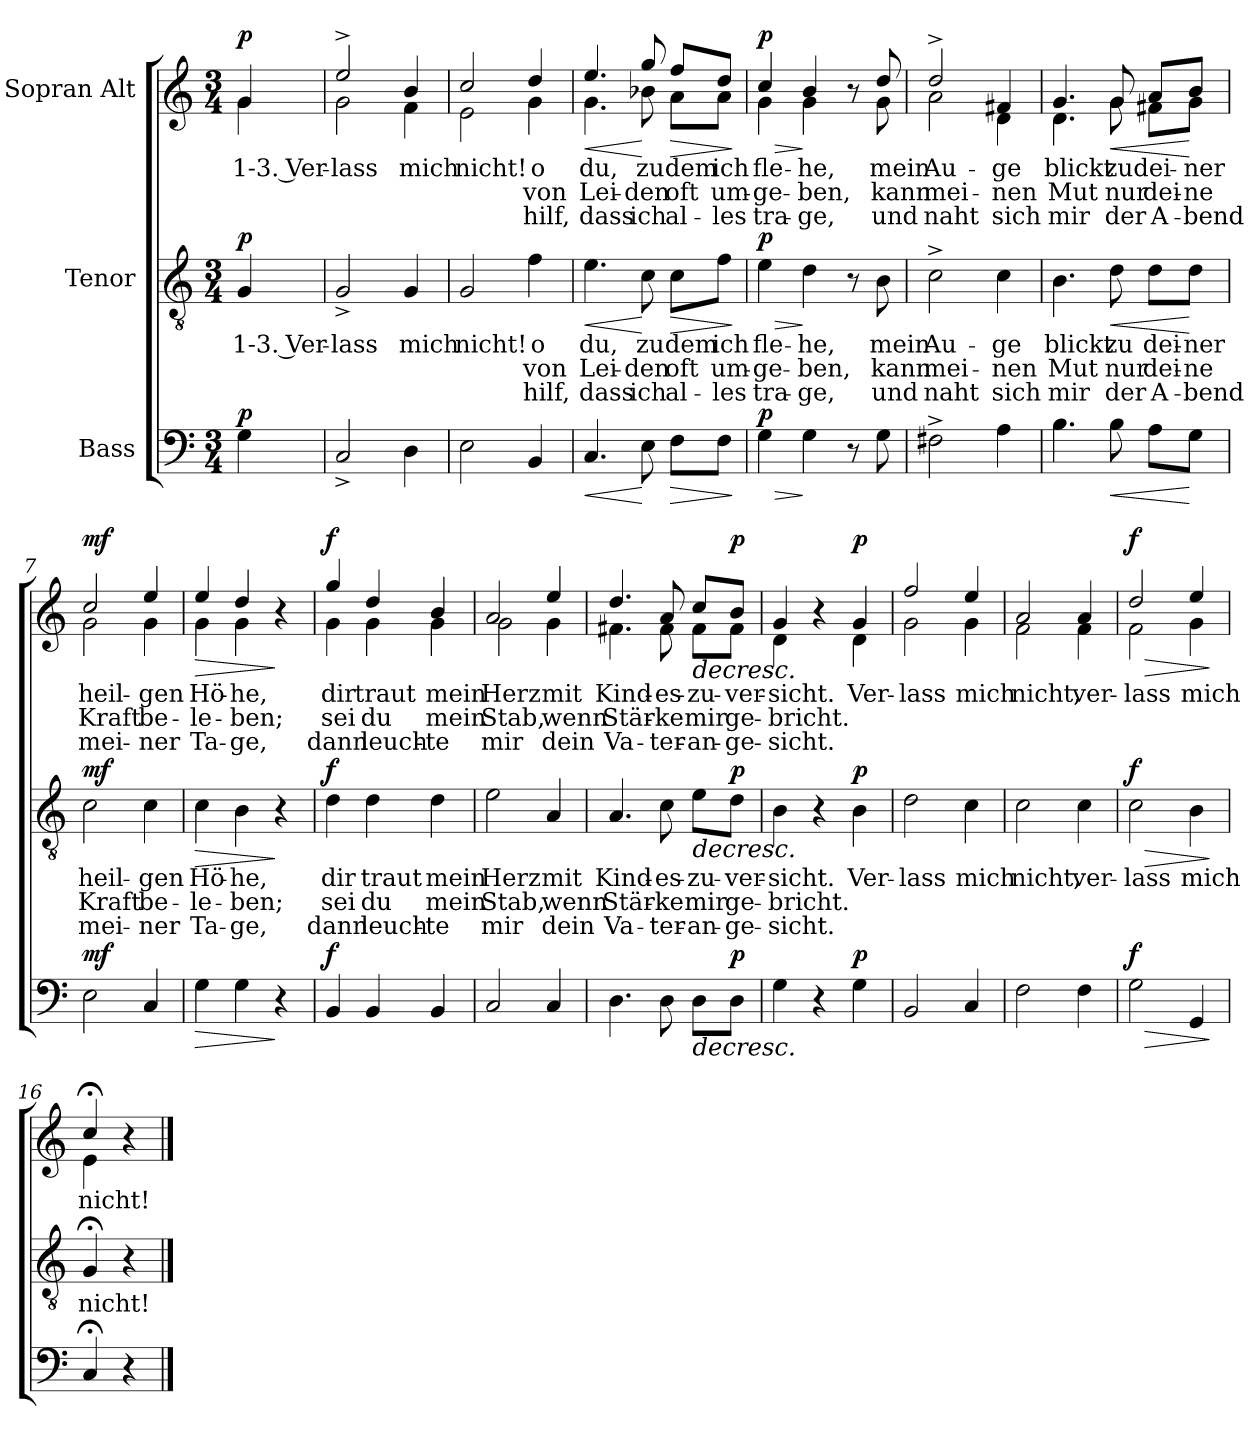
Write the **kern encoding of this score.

**kern	**dynam	**kern	**text	**text	**text	**dynam	**kern	**text	**text	**text	**dynam
*part3	*part3	*part2	*part2	*part2	*part2	*part2	*part1	*part1	*part1	*part1	*part1
*staff3	*staff3	*staff2	*staff2	*staff2	*staff2	*staff2	*staff1	*staff1	*staff1	*staff1	*staff1
*I"Bass	*	*I"Tenor	*	*	*	*	*I"Sopran Alt	*	*	*	*
*clefF4	*	*clefGv2	*	*	*	*	*clefG2	*	*	*	*
*k[]	*	*k[]	*	*	*	*	*k[]	*	*	*	*
*M3/4	*	*M3/4	*	*	*	*	*M3/4	*	*	*	*
=	=	=	=	=	=	=	=	=	=	=	=
!	!	!	!	!	!	!	!LO:TX:a:B:t=Etwas langsam	!	!	!	!
!	!LO:DY:a	!	!LO:LY:b	!	!	!LO:DY:a	!	!LO:LY:b	!	!	!LO:DY:a
*	*	*	*	*	*	*	*^	*	*	*	*
4G\	p	4G/	1-3. Ver-	.	.	p	4g/	4g\	1-3. Ver-	.	.	p
=1	=1	=1	=1	=1	=1	=1	=1	=1	=1	=1	=1	=1
!	!	!	!LO:LY:b	!	!	!	!	!	!LO:LY:b	!	!	!
2C^/	.	2G^/	-lass	.	.	.	2ee^/	2g\	-lass	.	.	.
!	!	!	!LO:LY:b	!	!	!	!	!	!LO:LY:b	!	!	!
4D\	.	4G/	mich	.	.	.	4b/	4f\	mich	.	.	.
=2	=2	=2	=2	=2	=2	=2	=2	=2	=2	=2	=2	=2
!	!	!	!LO:LY:b	!	!	!	!	!	!LO:LY:b	!	!	!
2E\	.	2G/	nicht!	.	.	.	2cc/	2e\	nicht!	.	.	.
!	!	!	!LO:LY:b	!LO:LY:b	!LO:LY:b	!	!	!	!LO:LY:b	!LO:LY:b	!LO:LY:b	!
4BB/	.	4f\	o	von	hilf,	.	4dd/	4g\	o	von	hilf,	.
=3	=3	=3	=3	=3	=3	=3	=3	=3	=3	=3	=3	=3
!	!LO:HP:b	!	!LO:LY:b	!LO:LY:b	!LO:LY:b	!LO:HP:b	!	!	!LO:LY:b	!LO:LY:b	!LO:LY:b	!LO:HP:b
4.C/	<	4.e\	du,	Lei-	dass	<	4.ee/	4.g\	du,	Lei-	dass	<
!	!	!	!LO:LY:b	!LO:LY:b	!LO:LY:b	!	!	!	!LO:LY:b	!LO:LY:b	!LO:LY:b	!
8E\	[	8c\	zu	-den	ich	[	8gg/	8b-X\	zu	-den	ich	[
!	!LO:HP:b	!	!LO:LY:b	!LO:LY:b	!LO:LY:b	!LO:HP:b	!	!	!LO:LY:b	!LO:LY:b	!LO:LY:b	!LO:HP:b
8F\L	>	8c\L	dem	oft	al-	>	8ff/L	8a\L	dem	oft	al-	>
!	!	!	!LO:LY:b	!LO:LY:b	!LO:LY:b	!	!	!	!LO:LY:b	!LO:LY:b	!LO:LY:b	!
8F\J	.	8f\J	ich	um-	-les	.	8dd/J	8a\J	ich	um-	-les	.
*	*	*	*	*	*	*	*v	*v	*	*	*	*
.	]	.	.	.	.	]	.	.	.	.	]
=4	=4	=4	=4	=4	=4	=4	=4	=4	=4	=4	=4
!	!LO:HP:b	!	!LO:LY:b	!LO:LY:b	!LO:LY:b	!LO:HP:b	!	!LO:LY:b	!LO:LY:b	!LO:LY:b	!LO:HP:b
*	*	*	*	*	*	*	*^	*	*	*	*
!	!LO:DY:n=1:a	!	!	!	!	!LO:DY:n=1:a	!	!	!	!	!	!LO:DY:n=1:a
4G\	> p	4e\	fle-	-ge-	tra-	> p	4cc/	4g\	fle-	-ge-	tra-	> p
!	!	!	!LO:LY:b	!LO:LY:b	!LO:LY:b	!	!	!	!LO:LY:b	!LO:LY:b	!LO:LY:b	!
4G\	]	4d\	-he,	-ben,	-ge,	]	4b/	4g\	-he,	-ben,	-ge,	]
8r	.	8r	.	.	.	.	8r	8ryy	.	.	.	.
!	!	!	!LO:LY:b	!LO:LY:b	!LO:LY:b	!	!	!	!LO:LY:b	!LO:LY:b	!LO:LY:b	!
8G\	.	8B\	mein	kann	und	.	8dd/	8g\	mein	kann	und	.
!!LO:LB:g=z	!!
=5	=5	=5	=5	=5	=5	=5	=5	=5	=5	=5	=5	=5
!	!	!	!LO:LY:b	!LO:LY:b	!LO:LY:b	!	!	!	!LO:LY:b	!LO:LY:b	!LO:LY:b	!
2F#X^\	.	2c^\	Au-	mei-	naht	.	2dd^/	2a\	Au-	mei-	naht	.
!	!	!	!LO:LY:b	!LO:LY:b	!LO:LY:b	!	!	!	!LO:LY:b	!LO:LY:b	!LO:LY:b	!
4A\	.	4c\	-ge	-nen	sich	.	4f#X/	4d\	-ge	-nen	sich	.
=6	=6	=6	=6	=6	=6	=6	=6	=6	=6	=6	=6	=6
!	!	!	!LO:LY:b	!LO:LY:b	!LO:LY:b	!	!	!	!LO:LY:b	!LO:LY:b	!LO:LY:b	!
4.B\	.	4.B\	blickt	Mut	mir	.	4.g/	4.d\	blickt	Mut	mir	.
!	!LO:HP:b	!	!LO:LY:b	!LO:LY:b	!LO:LY:b	!LO:HP:b	!	!	!LO:LY:b	!LO:LY:b	!LO:LY:b	!LO:HP:b
8B\	<	8d\	zu	nur	der	<	8g/	8g\	zu	nur	der	<
!	!	!	!LO:LY:b	!LO:LY:b	!LO:LY:b	!	!	!	!LO:LY:b	!LO:LY:b	!LO:LY:b	!
8A\L	.	8d\L	dei-	dei-	A-	.	8a/L	8f#X\L	dei-	dei-	A-	.
!	!	!	!LO:LY:b	!LO:LY:b	!LO:LY:b	!	!	!	!LO:LY:b	!LO:LY:b	!LO:LY:b	!
8G\J	[	8d\J	-ner	-ne	-bend	[	8b/J	8g\J	-ner	-ne	-bend	[
=7	=7	=7	=7	=7	=7	=7	=7	=7	=7	=7	=7	=7
!	!LO:DY:a	!	!LO:LY:b	!LO:LY:b	!LO:LY:b	!LO:DY:a	!	!	!LO:LY:b	!LO:LY:b	!LO:LY:b	!LO:DY:a
2E\	mf	2c\	heil-	Kraft	mei-	mf	2cc/	2g\	heil-	Kraft	mei-	mf
!	!	!	!LO:LY:b	!LO:LY:b	!LO:LY:b	!	!	!	!LO:LY:b	!LO:LY:b	!LO:LY:b	!
4C/	.	4c\	-gen	be-	-ner	.	4ee/	4g\	-gen	be-	-ner	.
=8	=8	=8	=8	=8	=8	=8	=8	=8	=8	=8	=8	=8
!	!LO:HP:b	!	!LO:LY:b	!LO:LY:b	!LO:LY:b	!LO:HP:b	!	!	!LO:LY:b	!LO:LY:b	!LO:LY:b	!LO:HP:b
4G\	>	4c\	Hö-	-le-	Ta-	>	4ee/	4g\	Hö-	-le-	Ta-	>
!	!	!	!LO:LY:b	!LO:LY:b	!LO:LY:b	!	!	!	!LO:LY:b	!LO:LY:b	!LO:LY:b	!
4G\	.	4B\	-he,	-ben;	-ge,	.	4dd/	4g\	-he,	-ben;	-ge,	.
4r	]	4r	.	.	.	]	4r	4ryy	.	.	.	]
=9	=9	=9	=9	=9	=9	=9	=9	=9	=9	=9	=9	=9
!	!LO:DY:a	!	!LO:LY:b	!LO:LY:b	!LO:LY:b	!LO:DY:a	!	!	!LO:LY:b	!LO:LY:b	!LO:LY:b	!LO:DY:a
4BB/	f	4d\	dir	sei	dann	f	4gg/	4g\	dir	sei	dann	f
!	!	!	!LO:LY:b	!LO:LY:b	!LO:LY:b	!	!	!	!LO:LY:b	!LO:LY:b	!LO:LY:b	!
4BB/	.	4d\	traut	du	leuch-	.	4dd/	4g\	traut	du	leuch-	.
!	!	!	!LO:LY:b	!LO:LY:b	!LO:LY:b	!	!	!	!LO:LY:b	!LO:LY:b	!LO:LY:b	!
4BB/	.	4d\	mein	mein	-te	.	4b/	4g\	mein	mein	-te	.
!!LO:LB:g=z	!!
=10	=10	=10	=10	=10	=10	=10	=10	=10	=10	=10	=10	=10
!	!	!	!LO:LY:b	!LO:LY:b	!LO:LY:b	!	!	!	!LO:LY:b	!LO:LY:b	!LO:LY:b	!
2C/	.	2e\	Herz	Stab,	mir	.	2a/	2g\	Herz	Stab,	mir	.
!	!	!	!LO:LY:b	!LO:LY:b	!LO:LY:b	!	!	!	!LO:LY:b	!LO:LY:b	!LO:LY:b	!
4C/	.	4A/	mit	wenn	dein	.	4ee/	4g\	mit	wenn	dein	.
=11	=11	=11	=11	=11	=11	=11	=11	=11	=11	=11	=11	=11
!	!	!	!LO:LY:b	!LO:LY:b	!LO:LY:b	!	!	!	!LO:LY:b	!LO:LY:b	!LO:LY:b	!
4.D\	.	4.A/	Kind-	Stär-	Va-	.	4.dd/	4.f#X\	Kind-	Stär-	Va-	.
!	!	!	!LO:LY:b	!LO:LY:b	!LO:LY:b	!	!	!	!LO:LY:b	!LO:LY:b	!LO:LY:b	!
8D\	.	8c\	-es-	-ke	-ter-	.	8a/	8f#\	-es-	-ke	-ter-	.
!	!LO:HP:b	!	!LO:LY:b	!LO:LY:b	!LO:LY:b	!LO:HP:b	!	!	!LO:LY:b	!LO:LY:b	!LO:LY:b	!LO:HP:b
8D\L	>	8e\L	-zu-	mir	-an-	>	8cc/L	8f#\L	-zu-	mir	-an-	>
!	!LO:DY:a	!	!LO:LY:b	!LO:LY:b	!LO:LY:b	!LO:DY:a	!	!	!LO:LY:b	!LO:LY:b	!LO:LY:b	!LO:DY:a
8D\J	p	8d\J	-ver-	ge-	-ge-	p	8b/J	8f#\J	-ver-	ge-	-ge-	p
=12	=12	=12	=12	=12	=12	=12	=12	=12	=12	=12	=12	=12
!	!	!	!LO:LY:b	!LO:LY:b	!LO:LY:b	!	!	!	!LO:LY:b	!LO:LY:b	!LO:LY:b	!
4G\	.	4B\	-sicht.	-bricht.	-sicht.	.	4g/	4d\	-sicht.	-bricht.	-sicht.	.
4r	]	4r	.	.	.	]	4r	4ryy	.	.	.	]
!	!LO:DY:a	!	!LO:LY:b	!	!	!LO:DY:a	!	!	!LO:LY:b	!	!	!LO:DY:a
4G\	p	4B\	Ver-	.	.	p	4g/	4d\	Ver-	.	.	p
=13	=13	=13	=13	=13	=13	=13	=13	=13	=13	=13	=13	=13
!	!	!	!LO:LY:b	!	!	!	!	!	!LO:LY:b	!	!	!
2BB/	.	2d\	-lass	.	.	.	2ff/	2g\	-lass	.	.	.
!	!	!	!LO:LY:b	!	!	!	!	!	!LO:LY:b	!	!	!
4C/	.	4c\	mich	.	.	.	4ee/	4g\	mich	.	.	.
=14	=14	=14	=14	=14	=14	=14	=14	=14	=14	=14	=14	=14
!	!	!	!LO:LY:b	!	!	!	!	!	!LO:LY:b	!	!	!
2F\	.	2c\	nicht,	.	.	.	2a/	2f\	nicht,	.	.	.
!	!	!	!LO:LY:b	!	!	!	!	!	!LO:LY:b	!	!	!
4F\	.	4c\	ver-	.	.	.	4a/	4f\	ver-	.	.	.
=15	=15	=15	=15	=15	=15	=15	=15	=15	=15	=15	=15	=15
!	!LO:HP:b	!	!LO:LY:b	!	!	!LO:HP:b	!	!	!LO:LY:b	!	!	!LO:HP:b
!	!LO:DY:n=1:a	!	!	!	!	!LO:DY:n=1:a	!	!	!	!	!	!LO:DY:n=1:a
2G\	> f	2c\	-lass	.	.	> f	2dd/	2f\	-lass	.	.	> f
!	!	!	!LO:LY:b	!	!	!	!	!	!LO:LY:b	!	!	!
4GG/	.	4B\	mich	.	.	.	4ee/	4g\	mich	.	.	.
*	*	*	*	*	*	*	*v	*v	*	*	*	*
.	]	.	.	.	.	]	.	.	.	.	]
=16	=16	=16	=16	=16	=16	=16	=16	=16	=16	=16	=16
!	!	!	!LO:LY:b	!	!	!	!	!LO:LY:b	!	!	!
*	*	*	*	*	*	*	*^	*	*	*	*
4C;</	.	4G;</	nicht!	.	.	.	4cc;</	4e\	nicht!	.	.	.
4r	.	4r	.	.	.	.	4r	4ryy	.	.	.	.
*	*	*	*	*	*	*	*v	*v	*	*	*	*
==	==	==	==	==	==	==	==	==	==	==	==
*-	*-	*-	*-	*-	*-	*-	*-	*-	*-	*-	*-
